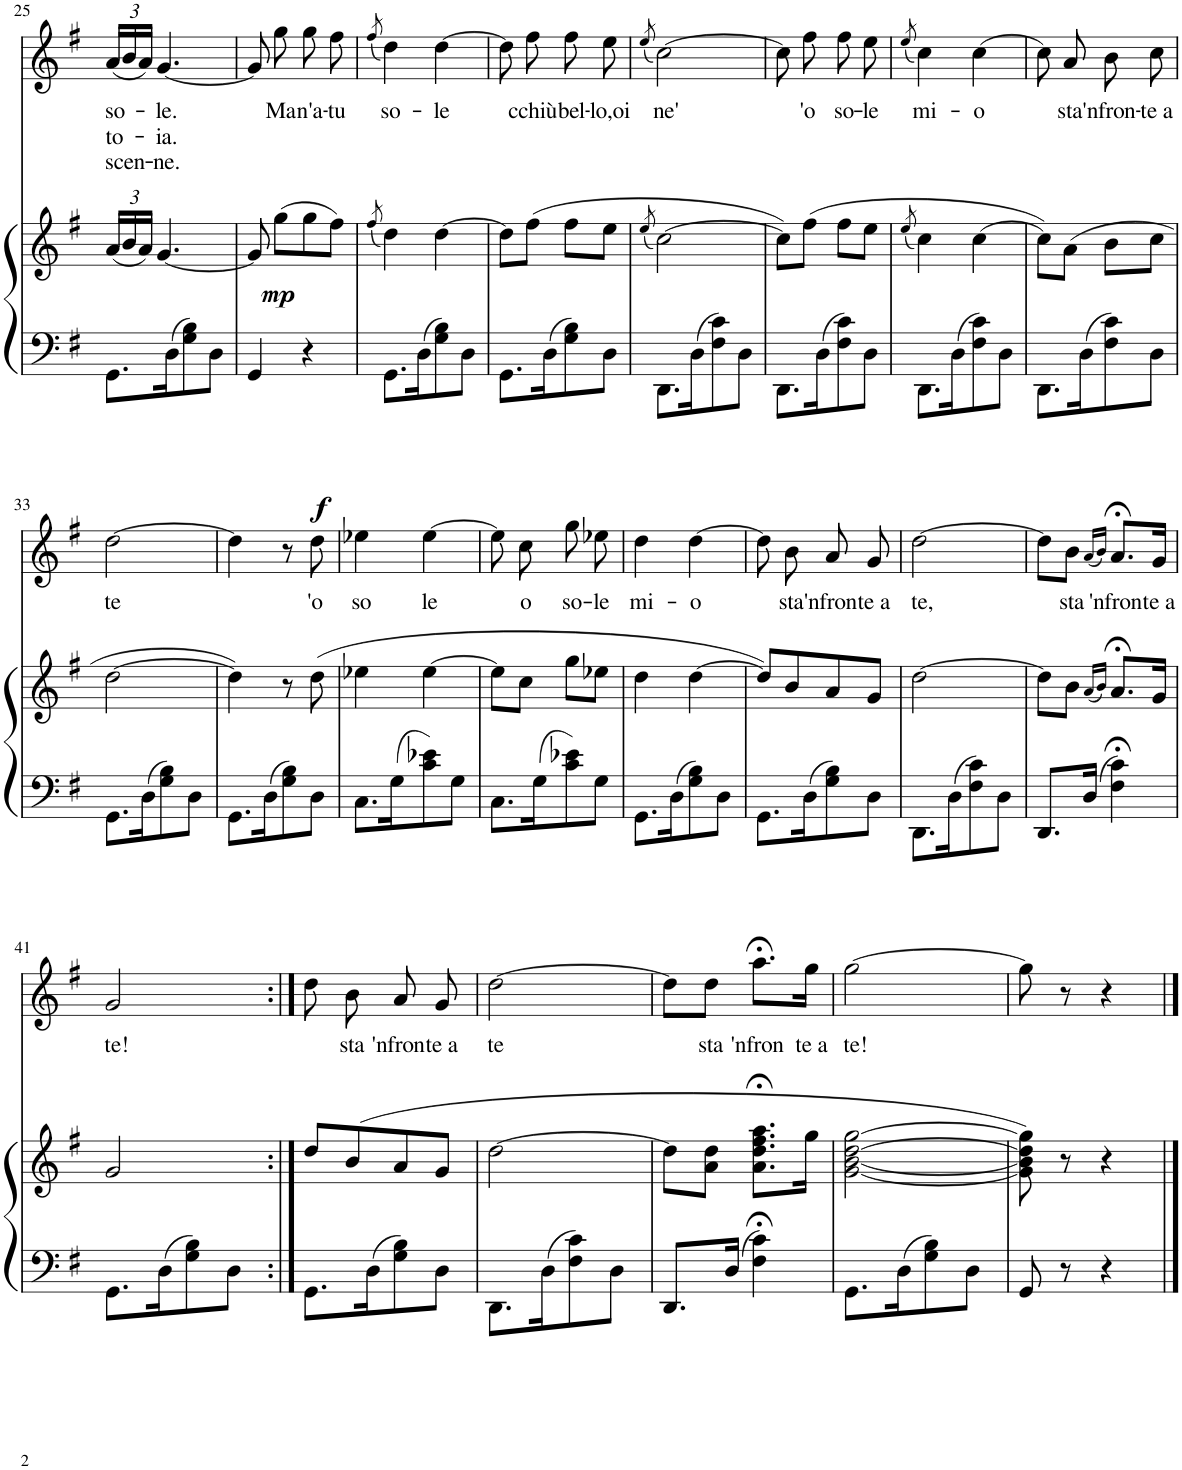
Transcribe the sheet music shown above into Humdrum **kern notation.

**kern	**kern	**dynam	**kern	**text	**text	**text	**dynam
*part2	*part2	*part2	*part1	*part1	*part1	*part1	*part1
*staff3	*staff2	*staff2/3	*staff1	*staff1	*staff1	*staff1	*staff1
*I"Piano	*	*	*I"Flute	*	*	*	*
*I'Pno	*	*	*I'Fl	*	*	*	*
!!LO:PB:g=z
*clefF4	*clefG2	*	*clefG2	*	*	*	*
*k[f#]	*k[f#]	*	*k[f#]	*	*	*	*
*M2/4	*M2/4	*	*M2/4	*	*	*	*
*	*Xbrackettup	*	*Xbrackettup	*	*	*	*
=25	=25	=25	=25	=25	=25	=25	=25
!	!	!	!	!LO:LY:b	!LO:LY:b	!LO:LY:b	!
8.GG\L	(24a/LL	.	(24a/LL	so-	to-	scen-	.
.	24b/	.	24b/	.	.	.	.
.	24a/JJ)	.	24a/JJ)	.	.	.	.
!	!	!	!	!LO:LY:b	!LO:LY:b	!LO:LY:b	!
.	[4.g/	.	[4.g/	-le.	-ia.	-ne.	.
16D\K	.	.	.	.	.	.	.
8G\ 8B\	.	.	.	.	.	.	.
8D\J	.	.	.	.	.	.	.
=26	=26	=26	=26	=26	=26	=26	=26
4GG/	8g/]	.	8g/]	.	.	.	.
!	!	!LO:DY:b	!	!LO:LY:b	!	!	!
.	(8gg\L	mp	8gg\	Ma	.	.	.
!	!	!	!	!LO:LY:b	!	!	!
4r	8gg\	.	8gg\	n'a-	.	.	.
!	!	!	!	!LO:LY:b	!	!	!
.	8ff#\J)	.	8ff#\	-tu	.	.	.
=27	=27	=27	=27	=27	=27	=27	=27
.	(8qff#/	.	(8qff#/	.	.	.	.
!	!	!	!	!LO:LY:b	!	!	!
8.GG\L	4dd\)	.	4dd\)	so-	.	.	.
16D\K	.	.	.	.	.	.	.
!	!	!	!	!LO:LY:b	!	!	!
8G\ 8B\	[4dd\	.	[4dd\	-le	.	.	.
8D\J	.	.	.	.	.	.	.
=28	=28	=28	=28	=28	=28	=28	=28
8.GG\L	8dd\L]	.	8dd\]	.	.	.	.
!	!	!	!	!LO:LY:b	!	!	!
.	(8ff#\J	.	8ff#\	cchiù	.	.	.
16D\K	.	.	.	.	.	.	.
!	!	!	!	!LO:LY:b	!	!	!
8G\ 8B\	8ff#\L	.	8ff#\	bel-	.	.	.
!	!	!	!	!LO:LY:b	!	!	!
8D\J	8ee\J	.	8ee\	-lo,oi	.	.	.
=29	=29	=29	=29	=29	=29	=29	=29
.	(8qee/	.	(8qee/	.	.	.	.
!	!	!	!	!LO:LY:b	!	!	!
8.DD\L	[2cc\)	.	[2cc\)	ne'	.	.	.
16D\K	.	.	.	.	.	.	.
8F#\ 8c\	.	.	.	.	.	.	.
8D\J	.	.	.	.	.	.	.
=30	=30	=30	=30	=30	=30	=30	=30
8.DD\L	8cc\L])	.	8cc\]	.	.	.	.
!	!	!	!	!LO:LY:b	!	!	!
.	(8ff#\J	.	8ff#\	'o	.	.	.
16D\K	.	.	.	.	.	.	.
!	!	!	!	!LO:LY:b	!	!	!
8F#\ 8c\	8ff#\L	.	8ff#\	so-	.	.	.
!	!	!	!	!LO:LY:b	!	!	!
8D\J	8ee\J	.	8ee\	-le	.	.	.
=31	=31	=31	=31	=31	=31	=31	=31
.	(8qee/	.	(8qee/	.	.	.	.
!	!	!	!	!LO:LY:b	!	!	!
8.DD\L	4cc\)	.	4cc\)	mi-	.	.	.
16D\K	.	.	.	.	.	.	.
!	!	!	!	!LO:LY:b	!	!	!
8F#\ 8c\	[4cc\	.	[4cc\	-o	.	.	.
8D\J	.	.	.	.	.	.	.
=32	=32	=32	=32	=32	=32	=32	=32
8.DD\L	8cc\L])	.	8cc\]	.	.	.	.
!	!	!	!	!LO:LY:b	!	!	!
.	(8a\J	.	8a/	sta	.	.	.
16D\K	.	.	.	.	.	.	.
!	!	!	!	!LO:LY:b	!	!	!
8F#\ 8c\	8b\L	.	8b\	'nfron-	.	.	.
!	!	!	!	!LO:LY:b	!	!	!
8D\J	8cc\J	.	8cc\	-te a	.	.	.
!!LO:LB:g=z
=33	=33	=33	=33	=33	=33	=33	=33
!	!	!	!	!LO:LY:b	!	!	!
8.GG\L	[2dd\	.	[2dd\	te	.	.	.
16D\K	.	.	.	.	.	.	.
8G\ 8B\	.	.	.	.	.	.	.
8D\J	.	.	.	.	.	.	.
=34	=34	=34	=34	=34	=34	=34	=34
8.GG\L	4dd\])	.	4dd\]	.	.	.	.
16D\K	.	.	.	.	.	.	.
8G\ 8B\	8r	.	8r	.	.	.	.
!	!	!	!	!LO:LY:b	!	!	!LO:DY:a
8D\J	(8dd\	.	8dd\	'o	.	.	f
=35	=35	=35	=35	=35	=35	=35	=35
!	!	!	!	!LO:LY:b	!	!	!
8.C\L	4ee-X\	.	4ee-X\	so	.	.	.
16G\K	.	.	.	.	.	.	.
!	!	!	!	!LO:LY:b	!	!	!
8c\ 8e-X\	[4ee-\	.	[4ee-\	le	.	.	.
8G\J	.	.	.	.	.	.	.
=36	=36	=36	=36	=36	=36	=36	=36
8.C\L	8ee-\L]	.	8ee-\]	.	.	.	.
!	!	!	!	!LO:LY:b	!	!	!
.	8cc\J	.	8cc\	o	.	.	.
16G\K	.	.	.	.	.	.	.
!	!	!	!	!LO:LY:b	!	!	!
8c\ 8e-X\	8gg\L	.	8gg\	so-	.	.	.
!	!	!	!	!LO:LY:b	!	!	!
8G\J	8ee-X\J	.	8ee-X\	-le	.	.	.
=37	=37	=37	=37	=37	=37	=37	=37
!	!	!	!	!LO:LY:b	!	!	!
8.GG\L	4dd\	.	4dd\	mi-	.	.	.
16D\K	.	.	.	.	.	.	.
!	!	!	!	!LO:LY:b	!	!	!
8G\ 8B\	[4dd\	.	[4dd\	-o	.	.	.
8D\J	.	.	.	.	.	.	.
=38	=38	=38	=38	=38	=38	=38	=38
8.GG\L	8dd/L])	.	8dd\]	.	.	.	.
!	!	!	!	!LO:LY:b	!	!	!
.	8b/	.	8b\	sta	.	.	.
16D\K	.	.	.	.	.	.	.
!	!	!	!	!LO:LY:b	!	!	!
8G\ 8B\	8a/	.	8a/	'nfron	.	.	.
!	!	!	!	!LO:LY:b	!	!	!
8D\J	8g/J	.	8g/	te a	.	.	.
=39	=39	=39	=39	=39	=39	=39	=39
!	!	!	!	!LO:LY:b	!	!	!
8.DD\L	[2dd\	.	[2dd\	te,	.	.	.
16D\K	.	.	.	.	.	.	.
8F#\ 8c\	.	.	.	.	.	.	.
8D\J	.	.	.	.	.	.	.
=40	=40	=40	=40	=40	=40	=40	=40
8.DD/L	8dd\L]	.	8dd\L]	.	.	.	.
!	!	!	!	!LO:LY:b	!	!	!
.	8b\J	.	8b\J	sta	.	.	.
16D/Jk	.	.	.	.	.	.	.
.	(16qa/LL	.	(16qa/LL	.	.	.	.
.	16qb/JJ)	.	16qb/JJ)	.	.	.	.
!	!	!	!	!LO:LY:b	!	!	!
4F#\;< 4c\;<	8.a;</L	.	8.a;</L	'nfron	.	.	.
!	!	!	!	!LO:LY:b	!	!	!
.	16g/Jk	.	16g/Jk	te a	.	.	.
!!LO:LB:g=z
=41	=41	=41	=41	=41	=41	=41	=41
!	!	!	!	!LO:LY:b	!	!	!
8.GG\L	2g/	.	2g/	te!	.	.	.
16D\K	.	.	.	.	.	.	.
8G\ 8B\	.	.	.	.	.	.	.
8D\J	.	.	.	.	.	.	.
=42:|!	=42:|!	=42:|!	=42:|!	=42:|!	=42:|!	=42:|!	=42:|!
8.GG\L	8dd/L	.	8dd\	.	.	.	.
!	!	!	!	!LO:LY:b	!	!	!
.	(8b/	.	8b\	sta	.	.	.
16D\K	.	.	.	.	.	.	.
!	!	!	!	!LO:LY:b	!	!	!
8G\ 8B\	8a/	.	8a/	'nfron	.	.	.
!	!	!	!	!LO:LY:b	!	!	!
8D\J	8g/J	.	8g/	te a	.	.	.
=43	=43	=43	=43	=43	=43	=43	=43
!	!	!	!	!LO:LY:b	!	!	!
8.DD\L	[2dd\	.	[2dd\	te	.	.	.
16D\K	.	.	.	.	.	.	.
8F#\ 8c\	.	.	.	.	.	.	.
8D\J	.	.	.	.	.	.	.
=44	=44	=44	=44	=44	=44	=44	=44
8.DD/L	8dd\L]	.	8dd\L]	.	.	.	.
!	!	!	!	!LO:LY:b	!	!	!
.	8a\ 8dd\J	.	8dd\J	sta	.	.	.
16D/Jk	.	.	.	.	.	.	.
!	!	!	!	!LO:LY:b	!	!	!
4F#\;< 4c\;<	8.a\;< 8.dd\;< 8.ff#\;< 8.aa\;<L	.	8.aa;<\L	'nfron	.	.	.
!	!	!	!	!LO:LY:b	!	!	!
.	16gg\Jk	.	16gg\Jk	te a	.	.	.
=45	=45	=45	=45	=45	=45	=45	=45
!	!	!	!	!LO:LY:b	!	!	!
8.GG\L	[2g\ [2b\ [2dd\ [2gg\	.	[2gg\	te!	.	.	.
16D\K	.	.	.	.	.	.	.
8G\ 8B\	.	.	.	.	.	.	.
8D\J	.	.	.	.	.	.	.
=46	=46	=46	=46	=46	=46	=46	=46
8GG/	8g\] 8b\] 8dd\] 8gg\])	.	8gg\]	.	.	.	.
8r	8r	.	8r	.	.	.	.
4r	4r	.	4r	.	.	.	.
==	==	==	==	==	==	==	==
*-	*-	*-	*-	*-	*-	*-	*-
